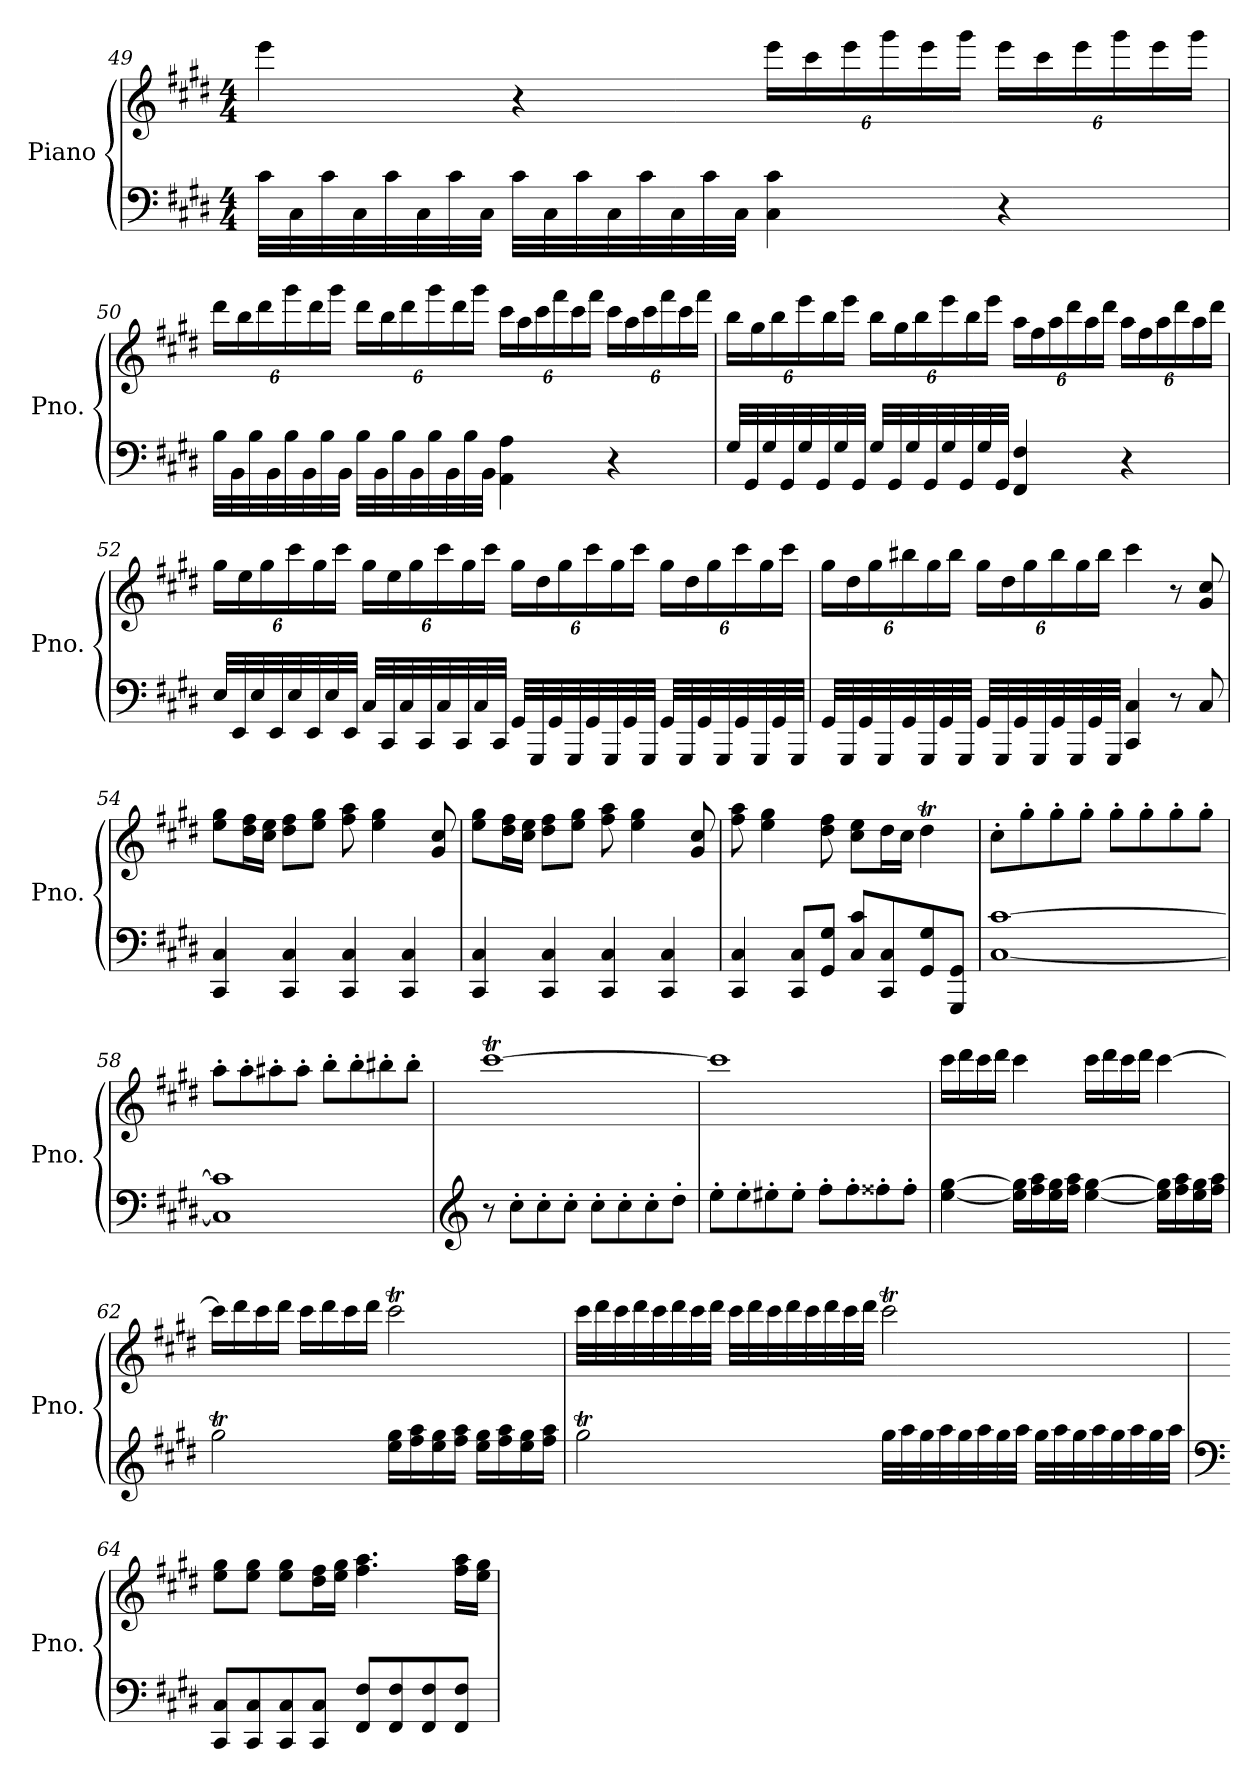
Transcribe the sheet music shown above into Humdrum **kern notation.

**kern	**kern
*part1	*part1
*staff2	*staff1
*I"Piano	*
*I'Pno.	*
!!LO:PB:g=z
*clefF4	*clefG2
*k[f#c#g#d#]	*k[f#c#g#d#]
*M4/4	*M4/4
=49	=49
32c#\LLL	4eee\
32C#\	.
32c#\	.
32C#\	.
32c#\	.
32C#\	.
32c#\	.
32C#\JJJ	.
32c#\LLL	4r
32C#\	.
32c#\	.
32C#\	.
32c#\	.
32C#\	.
32c#\	.
32C#\JJJ	.
*	*Xbrackettup
4C#\ 4c#\	24eee\LL
.	24ccc#\
.	24eee\
.	24ggg#\
.	24eee\
.	24ggg#\JJ
4r	24eee\LL
.	24ccc#\
.	24eee\
.	24ggg#\
.	24eee\
.	24ggg#\JJ
!!LO:LB:g=z
=50	=50
32B\LLL	24ddd#\LL
32BB\	.
.	24bb\
32B\	.
.	24ddd#\
32BB\	.
32B\	24ggg#\
32BB\	.
.	24ddd#\
32B\	.
.	24ggg#\JJ
32BB\JJJ	.
32B\LLL	24ddd#\LL
32BB\	.
.	24bb\
32B\	.
.	24ddd#\
32BB\	.
32B\	24ggg#\
32BB\	.
.	24ddd#\
32B\	.
.	24ggg#\JJ
32BB\JJJ	.
4AA\ 4A\	24ccc#\LL
.	24aa\
.	24ccc#\
.	24fff#\
.	24ccc#\
.	24fff#\JJ
4r	24ccc#\LL
.	24aa\
.	24ccc#\
.	24fff#\
.	24ccc#\
.	24fff#\JJ
!!LO:LB:g=z
=51	=51
32G#/LLL	24bb\LL
32GG#/	.
.	24gg#\
32G#/	.
.	24bb\
32GG#/	.
32G#/	24eee\
32GG#/	.
.	24bb\
32G#/	.
.	24eee\JJ
32GG#/JJJ	.
32G#/LLL	24bb\LL
32GG#/	.
.	24gg#\
32G#/	.
.	24bb\
32GG#/	.
32G#/	24eee\
32GG#/	.
.	24bb\
32G#/	.
.	24eee\JJ
32GG#/JJJ	.
4FF#/ 4F#/	24aa\LL
.	24ff#\
.	24aa\
.	24ddd#\
.	24aa\
.	24ddd#\JJ
4r	24aa\LL
.	24ff#\
.	24aa\
.	24ddd#\
.	24aa\
.	24ddd#\JJ
!!LO:LB:g=z
=52	=52
32E/LLL	24gg#\LL
32EE/	.
.	24ee\
32E/	.
.	24gg#\
32EE/	.
32E/	24ccc#\
32EE/	.
.	24gg#\
32E/	.
.	24ccc#\JJ
32EE/JJJ	.
32C#/LLL	24gg#\LL
32CC#/	.
.	24ee\
32C#/	.
.	24gg#\
32CC#/	.
32C#/	24ccc#\
32CC#/	.
.	24gg#\
32C#/	.
.	24ccc#\JJ
32CC#/JJJ	.
32GG#/LLL	24gg#\LL
32GGG#/	.
.	24dd#\
32GG#/	.
.	24gg#\
32GGG#/	.
32GG#/	24ccc#\
32GGG#/	.
.	24gg#\
32GG#/	.
.	24ccc#\JJ
32GGG#/JJJ	.
32GG#/LLL	24gg#\LL
32GGG#/	.
.	24dd#\
32GG#/	.
.	24gg#\
32GGG#/	.
32GG#/	24ccc#\
32GGG#/	.
.	24gg#\
32GG#/	.
.	24ccc#\JJ
32GGG#/JJJ	.
!!LO:LB:g=z
=53	=53
32GG#/LLL	24gg#\LL
32GGG#/	.
.	24dd#\
32GG#/	.
.	24gg#\
32GGG#/	.
32GG#/	24bb#X\
32GGG#/	.
.	24gg#\
32GG#/	.
.	24bb#\JJ
32GGG#/JJJ	.
32GG#/LLL	24gg#\LL
32GGG#/	.
.	24dd#\
32GG#/	.
.	24gg#\
32GGG#/	.
32GG#/	24bb#\
32GGG#/	.
.	24gg#\
32GG#/	.
.	24bb#\JJ
32GGG#/JJJ	.
4CC#/ 4C#/	4ccc#\
8r	8r
8C#/	8g#/ 8cc#/
=54	=54
4CC#/ 4C#/	8ee\ 8gg#\L
.	16dd#\ 16ff#\L
.	16cc#\ 16ee\JJ
4CC#/ 4C#/	8dd#\ 8ff#\L
.	8ee\ 8gg#\J
4CC#/ 4C#/	8ff#\ 8aa\
.	4ee\ 4gg#\
4CC#/ 4C#/	.
.	8g#/ 8cc#/
!!LO:LB:g=z
=55	=55
4CC#/ 4C#/	8ee\ 8gg#\L
.	16dd#\ 16ff#\L
.	16cc#\ 16ee\JJ
4CC#/ 4C#/	8dd#\ 8ff#\L
.	8ee\ 8gg#\J
4CC#/ 4C#/	8ff#\ 8aa\
.	4ee\ 4gg#\
4CC#/ 4C#/	.
.	8g#/ 8cc#/
=56	=56
4CC#/ 4C#/	8ff#\ 8aa\
.	4ee\ 4gg#\
8CC#/ 8C#/L	.
8GG#/ 8G#/J	8dd#\ 8ff#\
8C#/ 8c#/L	8cc#\ 8ee\L
8CC#/ 8C#/	16dd#\L
.	16cc#\JJ
8GG#/ 8G#/	4dd#t\
8GGG#/ 8GG#/J	.
=57	=57
[1C# [1c#	8cc#'\L
.	8gg#'\
.	8gg#'\
.	8gg#'\J
.	8gg#'\L
.	8gg#'\
.	8gg#'\
.	8gg#'\J
=58	=58
1C#] 1c#]	8aa'\L
.	8aa'\
.	8aa#X'\
.	8aa#'\J
.	8bb'\L
.	8bb'\
.	8bb#X'\
.	8bb#'\J
!!LO:PB:g=z
=59	=59
*clefG2	*
8r	[1ccc#T
8cc#'\L	.
8cc#'\	.
8cc#'\J	.
8cc#'\L	.
8cc#'\	.
8cc#'\	.
8dd#'\J	.
=60	=60
8ee'\L	1ccc#]
8ee'\	.
8ee#X'\	.
8ee#'\J	.
8ff#'\L	.
8ff#'\	.
8ff##X'\	.
8ff##'\J	.
=61	=61
[4ee\ [4gg#\	16ccc#\LL
.	16ddd#\
.	16ccc#\
.	16ddd#\JJ
16ee\] 16gg#\]LL	4ccc#\
16ff#\ 16aa\	.
16ee\ 16gg#\	.
16ff#\ 16aa\JJ	.
[4ee\ [4gg#\	16ccc#\LL
.	16ddd#\
.	16ccc#\
.	16ddd#\JJ
16ee\] 16gg#\]LL	[4ccc#\
16ff#\ 16aa\	.
16ee\ 16gg#\	.
16ff#\ 16aa\JJ	.
!!LO:LB:g=z
=62	=62
2gg#t\	16ccc#\LL]
.	16ddd#\
.	16ccc#\
.	16ddd#\JJ
.	16ccc#\LL
.	16ddd#\
.	16ccc#\
.	16ddd#\JJ
16ee\ 16gg#\LL	2ccc#T\
16ff#\ 16aa\	.
16ee\ 16gg#\	.
16ff#\ 16aa\JJ	.
16ee\ 16gg#\LL	.
16ff#\ 16aa\	.
16ee\ 16gg#\	.
16ff#\ 16aa\JJ	.
!!LO:LB:g=z
=63	=63
2gg#t\	32ccc#\LLL
.	32ddd#\
.	32ccc#\
.	32ddd#\
.	32ccc#\
.	32ddd#\
.	32ccc#\
.	32ddd#\JJJ
.	32ccc#\LLL
.	32ddd#\
.	32ccc#\
.	32ddd#\
.	32ccc#\
.	32ddd#\
.	32ccc#\
.	32ddd#\JJJ
32gg#\LLL	2ccc#T\
32aa\	.
32gg#\	.
32aa\	.
32gg#\	.
32aa\	.
32gg#\	.
32aa\JJJ	.
32gg#\LLL	.
32aa\	.
32gg#\	.
32aa\	.
32gg#\	.
32aa\	.
32gg#\	.
32aa\JJJ	.
!!LO:LB:g=z
=64	=64
*clefF4	*
8CC#/ 8C#/L	8ee\ 8gg#\L
8CC#/ 8C#/	8ee\ 8gg#\J
8CC#/ 8C#/	8ee\ 8gg#\L
8CC#/ 8C#/J	16dd#\ 16ff#\L
.	16ee\ 16gg#\JJ
8FF#/ 8F#/L	4.ff#\ 4.aa\
8FF#/ 8F#/	.
8FF#/ 8F#/	.
8FF#/ 8F#/J	16ff#\ 16aa\LL
.	16ee\ 16gg#\JJ
=	=
*-	*-
